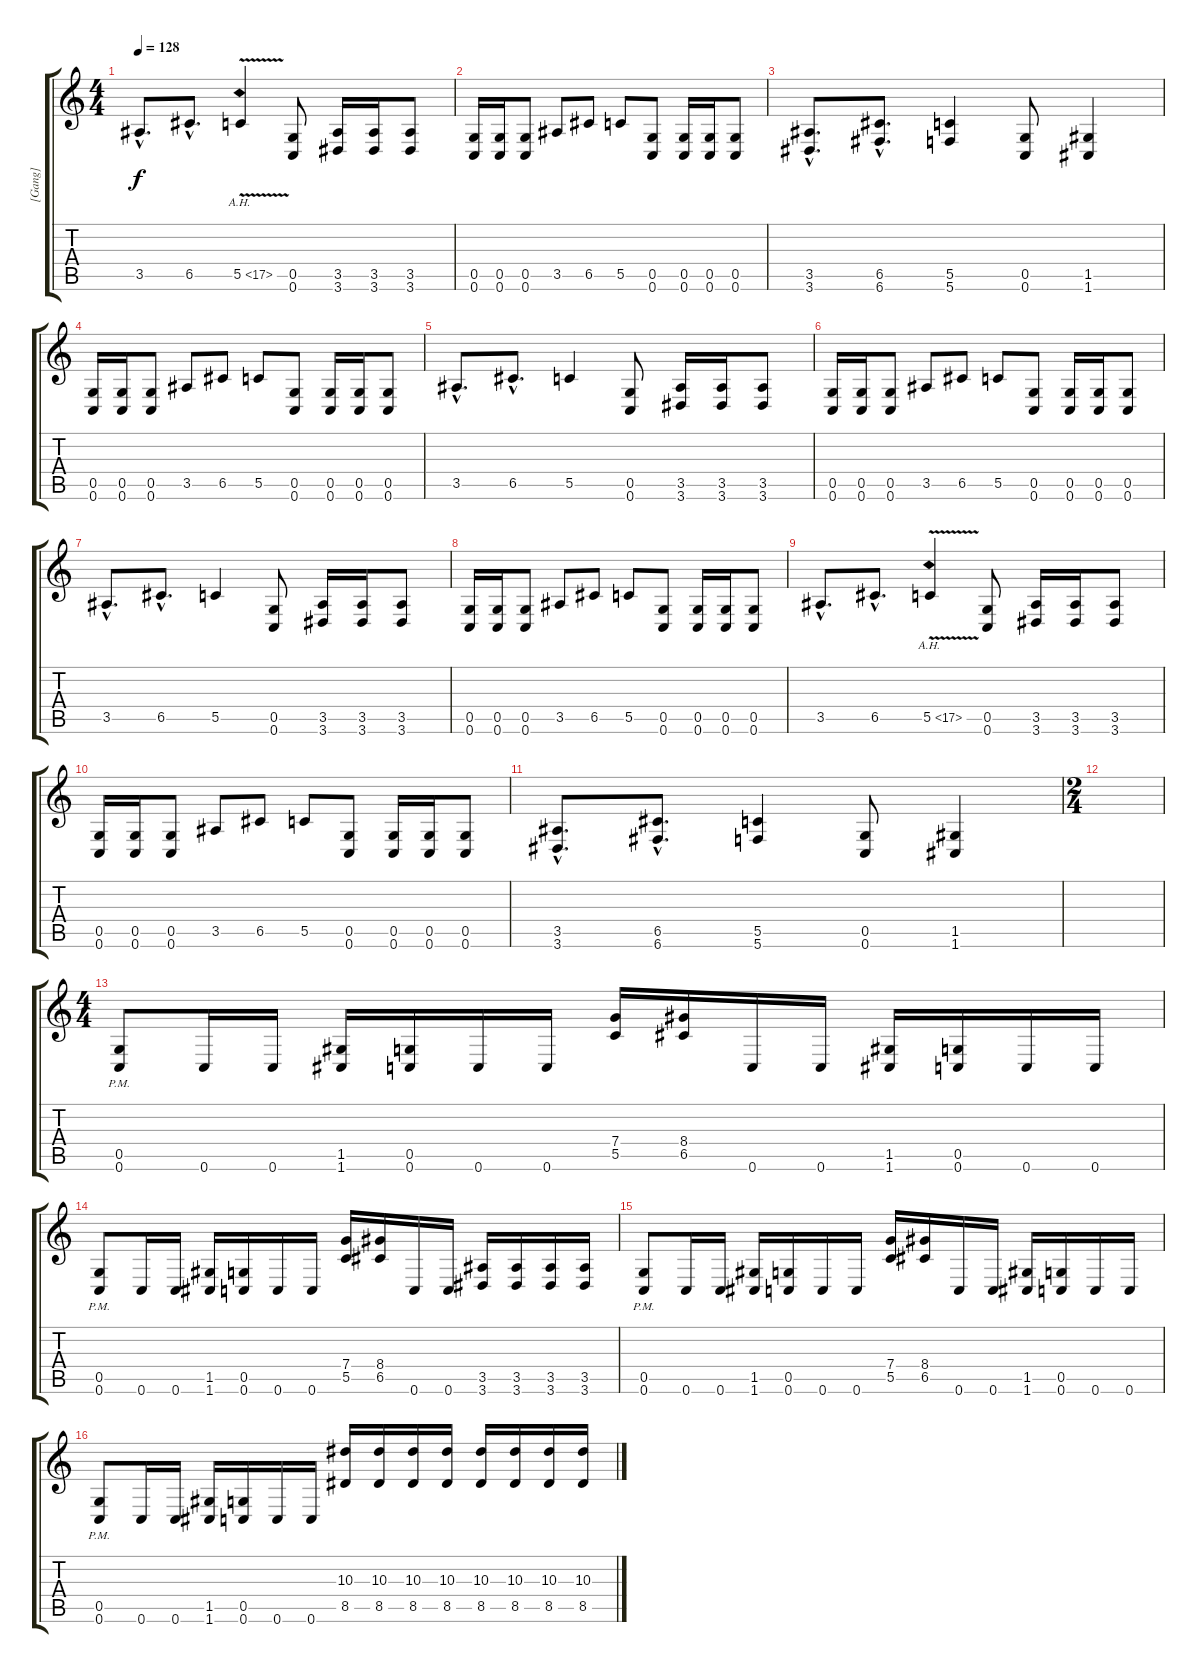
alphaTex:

\track ("[Gang]" "[Gang]") {instrument distortionguitar}
\staff {score tabs}
\tuning (D4 A3 F3 C3 G2 C2) {hide}
\ts (4 4)
\tempo 128
\clef g2
\ks c
3.5{hac}.8{d dy f} 6.5{hac}.8{d} 5.5{ah 12 v}.4{instrument guitarharmonics} (0.5 0.6).8{instrument distortionguitar} (3.5 3.6).16 (3.5 3.6).16 (3.5 3.6).8 |
(0.5 0.6).16 (0.5 0.6).16 (0.5 0.6).8 3.5.8 6.5.8 5.5.8 (0.5 0.6).8 (0.5 0.6).16 (0.5 0.6).16 (0.5 0.6).8 |
(3.5{hac} 3.6{hac}).8{d} (6.5{hac} 6.6{hac}).8{d} (5.5 5.6).4 (0.5 0.6).8 (1.5 1.6).4 |
(0.5 0.6).16 (0.5 0.6).16 (0.5 0.6).8 3.5.8 6.5.8 5.5.8 (0.5 0.6).8 (0.5 0.6).16 (0.5 0.6).16 (0.5 0.6).8 |
3.5{hac}.8{d} 6.5{hac}.8{d} 5.5.4 (0.5 0.6).8 (3.5 3.6).16 (3.5 3.6).16 (3.5 3.6).8 |
(0.5 0.6).16 (0.5 0.6).16 (0.5 0.6).8 3.5.8 6.5.8 5.5.8 (0.5 0.6).8 (0.5 0.6).16 (0.5 0.6).16 (0.5 0.6).8 |
3.5{hac}.8{d} 6.5{hac}.8{d} 5.5.4 (0.5 0.6).8 (3.5 3.6).16 (3.5 3.6).16 (3.5 3.6).8 |
(0.5 0.6).16 (0.5 0.6).16 (0.5 0.6).8 3.5.8 6.5.8 5.5.8 (0.5 0.6).8 (0.5 0.6).16 (0.5 0.6).16 (0.5 0.6).8 |
3.5{hac}.8{d} 6.5{hac}.8{d} 5.5{ah 12 v}.4{instrument guitarharmonics} (0.5 0.6).8{instrument distortionguitar} (3.5 3.6).16 (3.5 3.6).16 (3.5 3.6).8 |
(0.5 0.6).16 (0.5 0.6).16 (0.5 0.6).8 3.5.8 6.5.8 5.5.8 (0.5 0.6).8 (0.5 0.6).16 (0.5 0.6).16 (0.5 0.6).8 |
(3.5{hac} 3.6{hac}).8{d} (6.5{hac} 6.6{hac}).8{d} (5.5 5.6).4 (0.5 0.6).8 (1.5 1.6).4 |
\ts (2 4)
|
\ts (4 4)
(0.5{pm} 0.6).8 0.6.16 0.6.16 (1.5 1.6).16 (0.5 0.6).16 0.6.16 0.6.16 (7.4 5.5).16 (8.4 6.5).16 0.6.16 0.6.16 (1.5 1.6).16 (0.5 0.6).16 0.6.16 0.6.16 |
(0.5{pm} 0.6).8 0.6.16 0.6.16 (1.5 1.6).16 (0.5 0.6).16 0.6.16 0.6.16 (7.4 5.5).16 (8.4 6.5).16 0.6.16 0.6.16 (3.5 3.6).16 (3.5 3.6).16 (3.5 3.6).16 (3.5 3.6).16 |
(0.5{pm} 0.6).8 0.6.16 0.6.16 (1.5 1.6).16 (0.5 0.6).16 0.6.16 0.6.16 (7.4 5.5).16 (8.4 6.5).16 0.6.16 0.6.16 (1.5 1.6).16 (0.5 0.6).16 0.6.16 0.6.16 |
(0.5{pm} 0.6).8 0.6.16 0.6.16 (1.5 1.6).16 (0.5 0.6).16 0.6.16 0.6.16 (10.3 8.5).16 (10.3 8.5).16 (10.3 8.5).16 (10.3 8.5).16 (10.3 8.5).16 (10.3 8.5).16 (10.3 8.5).16 (10.3 8.5).16
